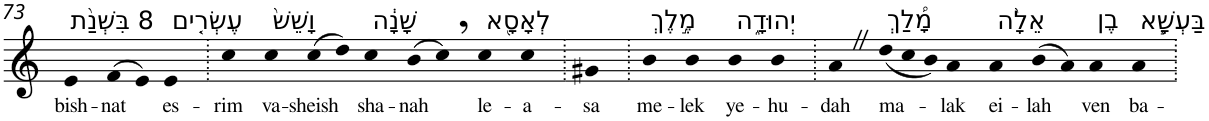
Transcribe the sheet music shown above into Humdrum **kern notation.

**kern	**text
*part1	*part1
*staff1	*staff1
*I"Piano	*
*I'Pno	*
!!LO:PB:g=z
*clefG2	*
*k[]	*
=73	=73
!LO:TX:a:t=8 בִּשְׁנַ֨ת	!
!	!LO:LY:b
4e	bish-
!	!LO:LY:b
(>8f	-nat
8e)	.
!LO:TX:a:t=עֶשְׂרִ֤ים	!
!	!LO:LY:b
4e	es-
=74.	=74.
!	!LO:LY:b
4cc	-rim
!LO:TX:a:t=וָשֵׁשׁ֙	!
!	!LO:LY:b
4cc	va-
!	!LO:LY:b
(>8cc	-sheish
8dd)	.
!LO:TX:a:t=שָׁנָ֔ה	!
!	!LO:LY:b
4cc	sha-
!	!LO:LY:b
(>8b	-nah
8cc,)	.
!LO:TX:a:t=לְאָסָ֖א	!
!	!LO:LY:b
4cc	le-
!	!LO:LY:b
4cc	-a-
=75.	=75.
!	!LO:LY:b
4g#X	-sa
=76.	=76.
!LO:TX:a:t=מֶ֣לֶךְ	!
!	!LO:LY:b
4b	me-
!	!LO:LY:b
4b	-lek
!LO:TX:a:t=יְהוּדָ֑ה	!
!	!LO:LY:b
4b	ye-
!	!LO:LY:b
4b	-hu-
=77.	=77.
!	!LO:LY:b
4aZ	-dah
*Xtuplet	*
!LO:TX:a:t=מָ֠לַךְ	!
!	!LO:LY:b
(<12dd	ma-
12cc	.
12b)	.
!	!LO:LY:b
4a	-lak
!LO:TX:a:t=אֵלָ֨ה	!
!	!LO:LY:b
4a	ei-
!	!LO:LY:b
(>8b	-lah
8a)	.
!LO:TX:a:t=בֶן	!
!	!LO:LY:b
4a	ven
!LO:TX:a:t=בַּעְשָׁ֧א	!
!	!LO:LY:b
4a	ba-
=.	=.
*-	*-
